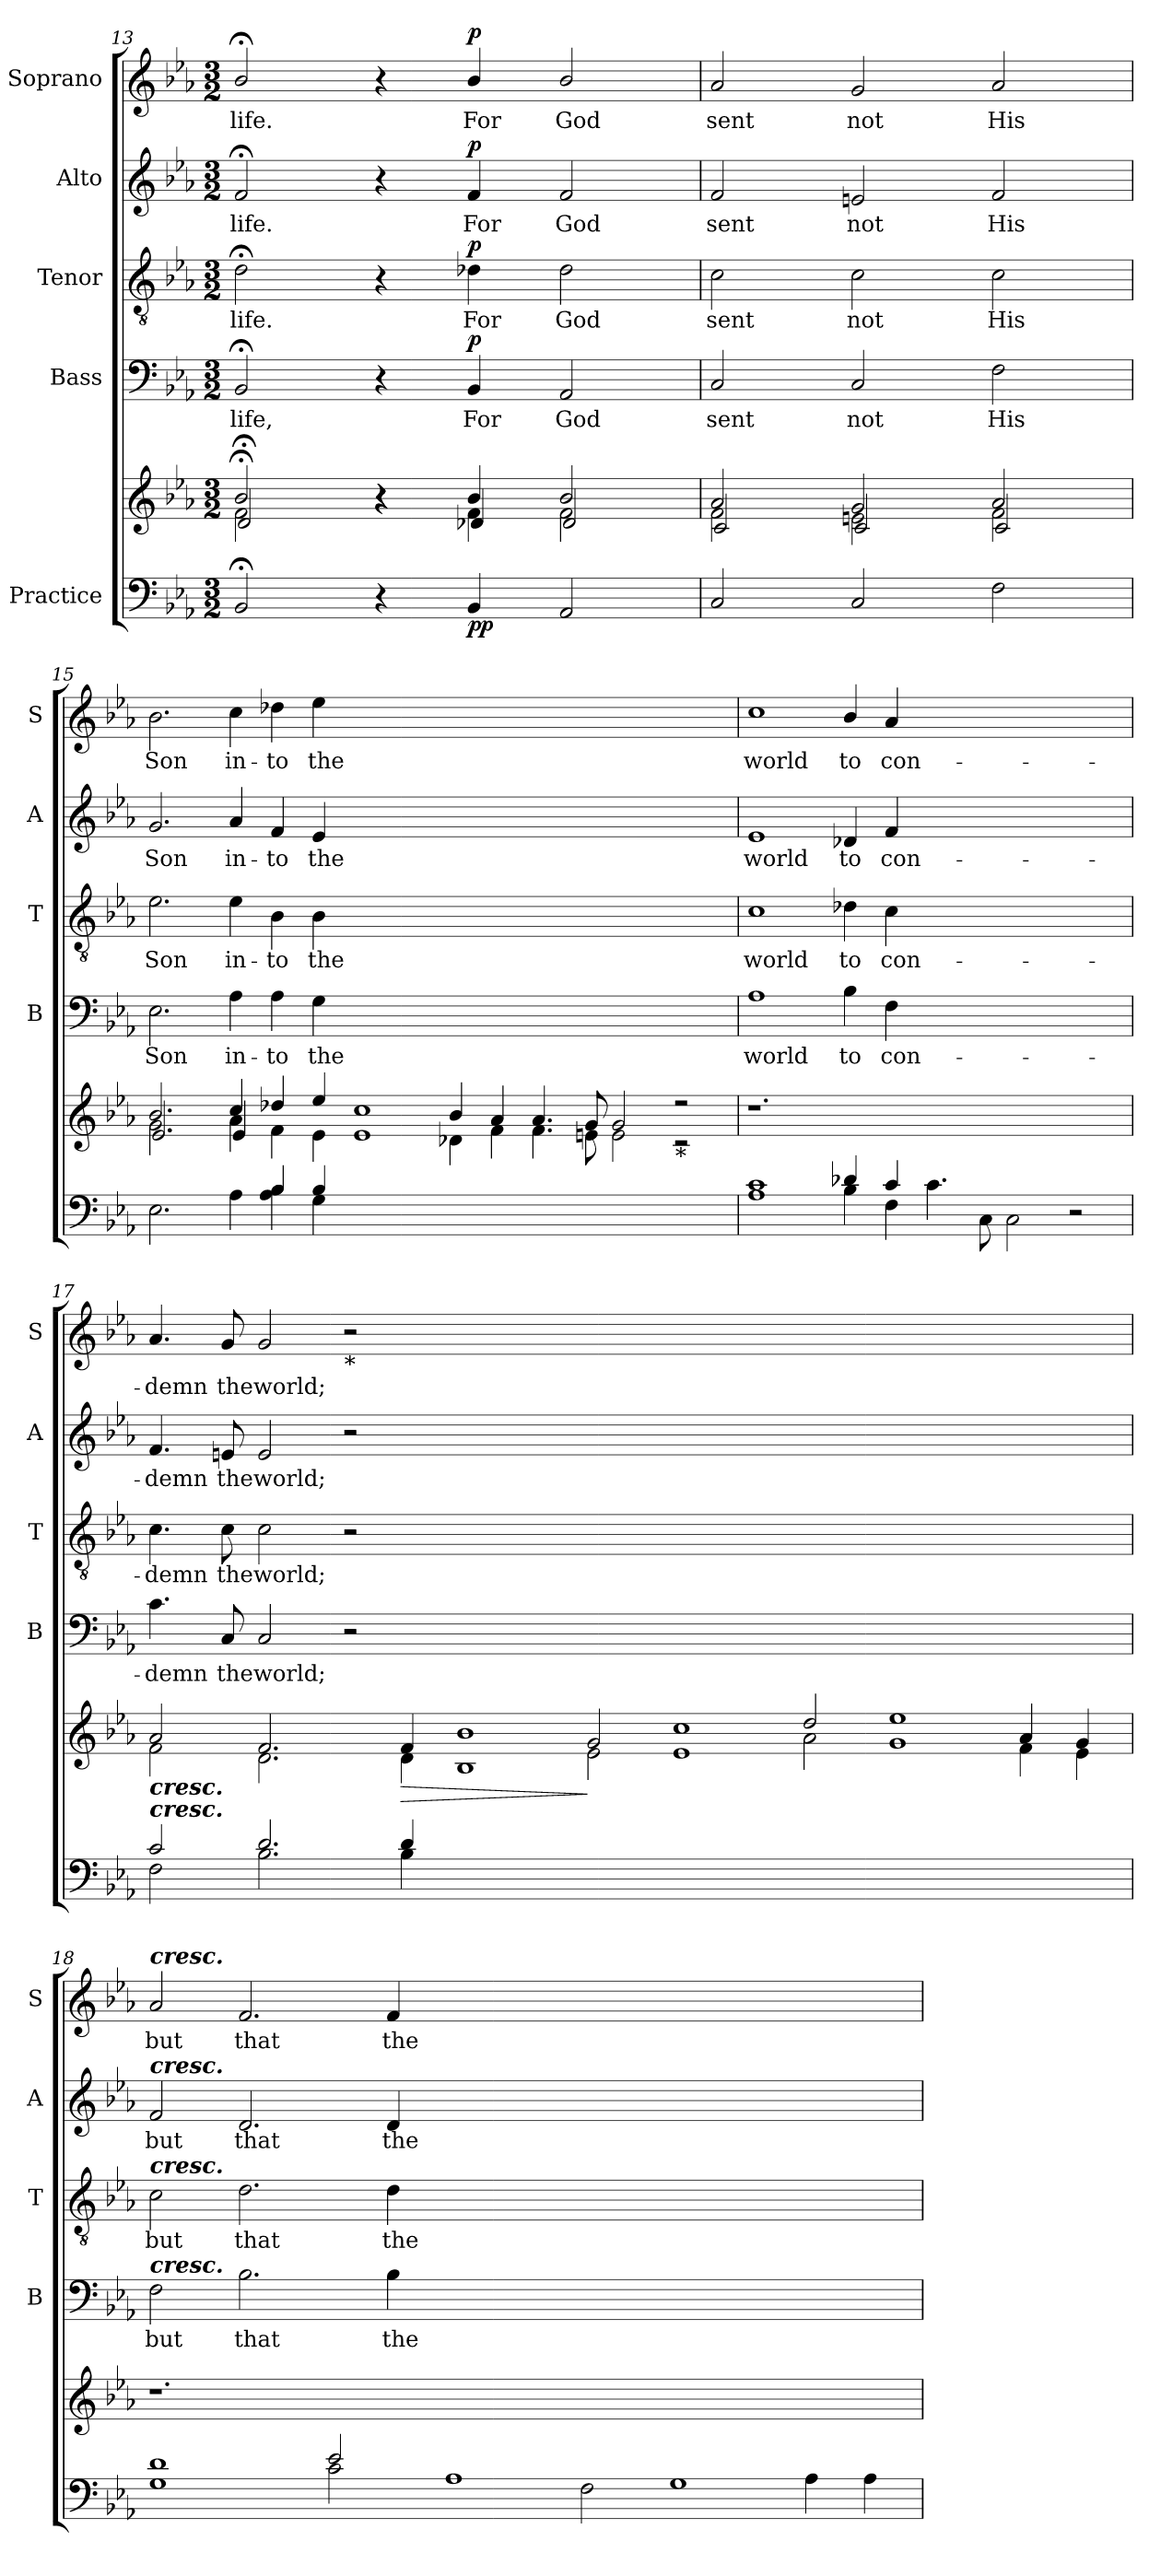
**kern	**kern	**dynam	**kern	**text	**dynam	**kern	**text	**dynam	**kern	**text	**dynam	**kern	**text	**dynam
*part5	*part5	*part5	*part4	*part4	*part4	*part3	*part3	*part3	*part2	*part2	*part2	*part1	*part1	*part1
*staff6	*staff5	*staff5/6	*staff4	*staff4	*staff4	*staff3	*staff3	*staff3	*staff2	*staff2	*staff2	*staff1	*staff1	*staff1
*I"Practice	*	*	*I"Bass	*	*	*I"Tenor	*	*	*I"Alto	*	*	*I"Soprano	*	*
*	*	*	*I'B	*	*	*I'T	*	*	*I'A	*	*	*I'S	*	*
*clefF4	*clefG2	*	*clefF4	*	*	*clefGv2	*	*	*clefG2	*	*	*clefG2	*	*
*k[b-e-a-]	*k[b-e-a-]	*	*k[b-e-a-]	*	*	*k[b-e-a-]	*	*	*k[b-e-a-]	*	*	*k[b-e-a-]	*	*
*E-:	*E-:	*	*E-:	*	*	*E-:	*	*	*E-:	*	*	*E-:	*	*
*M3/2	*M3/2	*	*M3/2	*	*	*M3/2	*	*	*M3/2	*	*	*M3/2	*	*
=13	=13	=13	=13	=13	=13	=13	=13	=13	=13	=13	=13	=13	=13	=13
*	*^	*	*	*	*	*	*	*	*	*	*	*	*	*
*	*	*^	*	*	*	*	*	*	*	*	*	*	*	*	*
!	!	!	!	!	!	!LO:LY:b	!	!	!LO:LY:b	!	!	!LO:LY:b	!	!	!LO:LY:b	!
2BB-;</	2b-;</	2f\	2d;/	.	2BB-;/	life,	.	2d;<\	life.	.	2f;/	life.	.	2b-;</	life.	.
4r	4r	4r	4r	.	4r	.	.	4r	.	.	4r	.	.	4r	.	.
!	!	!	!	!LO:DY:b=2	!	!LO:LY:b	!	!	!LO:LY:b	!	!	!LO:LY:b	!	!	!LO:LY:b	!
!	!	!	!	!LO:DY:n=1:b=2	!	!	!LO:DY:b	!	!	!LO:DY:b	!	!	!LO:DY:b	!	!	!LO:DY:b
4BB-/	4b-/	4f\	4d-X/	p p	4BB-/	For	p	4d-X\	For	p	4f/	For	p	4b-/	For	p
!	!	!	!	!	!	!LO:LY:b	!	!	!LO:LY:b	!	!	!LO:LY:b	!	!	!LO:LY:b	!
2AA-/	2b-/	2f\	2d-/	.	2AA-/	God	.	2d-\	God	.	2f/	God	.	2b-/	God	.
!!LO:PB:g=z
=14	=14	=14	=14	=14	=14	=14	=14	=14	=14	=14	=14	=14	=14	=14	=14	=14
!	!	!	!	!	!	!LO:LY:b	!	!	!LO:LY:b	!	!	!LO:LY:b	!	!	!LO:LY:b	!
2C/	2a-/	2f\	2c/	.	2C/	sent	.	2c\	sent	.	2f/	sent	.	2a-/	sent	.
!	!	!	!	!	!	!LO:LY:b	!	!	!LO:LY:b	!	!	!LO:LY:b	!	!	!LO:LY:b	!
2C/	2g/	2en\	2c/	.	2C/	not	.	2c\	not	.	2en/	not	.	2g/	not	.
!	!	!	!	!	!	!LO:LY:b	!	!	!LO:LY:b	!	!	!LO:LY:b	!	!	!LO:LY:b	!
2F\	2a-/	2f\	2c/	.	2F\	His	.	2c\	His	.	2f/	His	.	2a-/	His	.
=15	=15	=15	=15	=15	=15	=15	=15	=15	=15	=15	=15	=15	=15	=15	=15	=15
*^	*	*	*	*	*	*	*	*	*	*	*	*	*	*	*	*
!	!	!	!	!	!	!	!LO:LY:b	!	!	!LO:LY:b	!	!	!LO:LY:b	!	!	!LO:LY:b	!
1ryy	2.E-\	2.b-/	2.g\	2.e-/	.	2.E-\	Son	.	2.e-\	Son	.	2.g/	Son	.	2.b-\	Son	.
!	!	!	!	!	!	!	!LO:LY:b	!	!	!LO:LY:b	!	!	!LO:LY:b	!	!	!LO:LY:b	!
.	4A-\	4cc/	4a-\	4e-/	.	4A-\	in-	.	4e-\	in-	.	4a-/	in-	.	4cc\	in-	.
!	!	!	!	!	!	!	!LO:LY:b	!	!	!LO:LY:b	!	!	!LO:LY:b	!	!	!LO:LY:b	!
4B-/	4A-\ 4B-\	4dd-X/	4f\	2%7ryy	.	4A-\	-to	.	4B-\	-to	.	4f/	-to	.	4dd-X\	-to	.
!	!	!	!	!	!	!	!LO:LY:b	!	!	!LO:LY:b	!	!	!LO:LY:b	!	!	!LO:LY:b	!
4B-/	4G\	4ee-/	4e-\	.	.	4G\	the	.	4B-\	the	.	4e-/	the	.	4ee-\	the	.
0.ryy	0.ryy	1cc	1e-	.	.	0.ryy	.	.	0.ryy	.	.	0.ryy	.	.	0.ryy	.	.
.	.	4b-/	4d-X\	.	.	.	.	.	.	.	.	.	.	.	.	.	.
.	.	4a-/	4f\	.	.	.	.	.	.	.	.	.	.	.	.	.	.
.	.	4.a-/	4.f\	.	.	.	.	.	.	.	.	.	.	.	.	.	.
.	.	8g/	8en\	.	.	.	.	.	.	.	.	.	.	.	.	.	.
.	.	2g/	2e\	.	.	.	.	.	.	.	.	.	.	.	.	.	.
!	!	!LO:TX:b:t=*	!	!	!	!	!	!	!	!	!	!	!	!	!	!	!
.	.	2r	2r	.	.	.	.	.	.	.	.	.	.	.	.	.	.
*	*	*	*v	*v	*	*	*	*	*	*	*	*	*	*	*	*	*
=16	=16	=16	=16	=16	=16	=16	=16	=16	=16	=16	=16	=16	=16	=16	=16	=16
!	!	!	!	!	!	!LO:LY:b	!	!	!LO:LY:b	!	!	!LO:LY:b	!	!	!LO:LY:b	!
*	*	*v	*v	*	*	*	*	*	*	*	*	*	*	*	*	*
1c	1A-	1.r	.	1A-	world	.	1c	world	.	1e-	world	.	1cc	world	.
!	!	!	!	!	!LO:LY:b	!	!	!LO:LY:b	!	!	!LO:LY:b	!	!	!LO:LY:b	!
4d-X/	4B-\	.	.	4B-\	to	.	4d-X\	to	.	4d-X/	to	.	4b-/	to	.
!	!	!	!	!	!LO:LY:b	!	!	!LO:LY:b	!	!	!LO:LY:b	!	!	!LO:LY:b	!
4c/	4F\	.	.	4F\	con-	.	4c\	con-	.	4f/	con-	.	4a-/	con-	.
1.ryy	4.c\	1.ryy	.	1.ryy	.	.	1.ryy	.	.	1.ryy	.	.	1.ryy	.	.
.	8C\	.	.	.	.	.	.	.	.	.	.	.	.	.	.
.	2C\	.	.	.	.	.	.	.	.	.	.	.	.	.	.
.	2r	.	.	.	.	.	.	.	.	.	.	.	.	.	.
=17	=17	=17	=17	=17	=17	=17	=17	=17	=17	=17	=17	=17	=17	=17	=17
*	*	*^	*	*	*	*	*	*	*	*	*	*	*	*	*
!LO:TX:a:Bi:t=cresc.	!	!	!	!	!	!	!	!	!	!	!	!	!	!	!	!
!LO:TX:a:Bi:t=cresc.	!	!	!	!	!	!	!	!	!	!	!	!	!	!	!	!
!	!	!	!	!	!	!LO:LY:b	!	!	!LO:LY:b	!	!	!LO:LY:b	!	!	!LO:LY:b	!
2c/	2F\	2a-/	2f\	.	4.c\	-demn	.	4.c\	-demn	.	4.f/	-demn	.	4.a-/	-demn	.
!	!	!	!	!	!	!LO:LY:b	!	!	!LO:LY:b	!	!	!LO:LY:b	!	!	!LO:LY:b	!
.	.	.	.	.	8C/	the	.	8c\	the	.	8en/	the	.	8g/	the	.
!	!	!	!	!	!	!LO:LY:b	!	!	!LO:LY:b	!	!	!LO:LY:b	!	!	!LO:LY:b	!
2.d/	2.B-\	2.f/	2.d\	.	2C/	world;	.	2c\	world;	.	2e/	world;	.	2g/	world;	.
!	!	!	!	!	!	!	!	!	!	!	!	!	!	!LO:TX:b:t=*	!	!
.	.	.	.	.	2r	.	.	2r	.	.	2r	.	.	2r	.	.
!	!	!	!	!LO:HP:b	!	!	!	!	!	!	!	!	!	!	!	!
4d/	4B-\	4f/	4d\	>	.	.	.	.	.	.	.	.	.	.	.	.
00ryy	00ryy	1b-	1B-	.	00ryy	.	.	00ryy	.	.	00ryy	.	.	00ryy	.	.
.	.	2g/	2e-\	]	.	.	.	.	.	.	.	.	.	.	.	.
.	.	1cc	1e-	.	.	.	.	.	.	.	.	.	.	.	.	.
.	.	2dd/	2a-\	.	.	.	.	.	.	.	.	.	.	.	.	.
.	.	1ee-	1g	.	.	.	.	.	.	.	.	.	.	.	.	.
2ryy	2ryy	4a-/	4f\	.	2ryy	.	.	2ryy	.	.	2ryy	.	.	2ryy	.	.
.	.	4g/	4e-\	.	.	.	.	.	.	.	.	.	.	.	.	.
!!LO:LB:g=z
=18	=18	=18	=18	=18	=18	=18	=18	=18	=18	=18	=18	=18	=18	=18	=18	=18
!	!	!	!	!	!	!	!	!	!	!	!	!	!	!LO:TX:a:Bi:t=cresc.	!	!
!	!	!	!	!	!	!	!	!	!	!	!LO:TX:a:Bi:t=cresc.	!	!	!	!	!
!	!	!	!	!	!	!	!	!LO:TX:a:Bi:t=cresc.	!	!	!	!	!	!	!	!
!	!	!	!	!	!LO:TX:a:Bi:t=cresc.	!	!	!	!	!	!	!	!	!	!	!
!	!	!	!	!	!	!LO:LY:b	!	!	!LO:LY:b	!	!	!LO:LY:b	!	!	!LO:LY:b	!
*	*	*v	*v	*	*	*	*	*	*	*	*	*	*	*	*	*
1d	1G	1.r	.	2F\	but	.	2c\	but	.	2f/	but	.	2a-/	but	.
!	!	!	!	!	!LO:LY:b	!	!	!LO:LY:b	!	!	!LO:LY:b	!	!	!LO:LY:b	!
.	.	.	.	2.B-\	that	.	2.d\	that	.	2.d/	that	.	2.f/	that	.
2e-/	2c\	.	.	.	.	.	.	.	.	.	.	.	.	.	.
!	!	!	!	!	!LO:LY:b	!	!	!LO:LY:b	!	!	!LO:LY:b	!	!	!LO:LY:b	!
.	.	.	.	4B-\	the	.	4d\	the	.	4d/	the	.	4f/	the	.
0.ryy	1A-	0.ryy	.	0.ryy	.	.	0.ryy	.	.	0.ryy	.	.	0.ryy	.	.
.	2F\	.	.	.	.	.	.	.	.	.	.	.	.	.	.
.	1G	.	.	.	.	.	.	.	.	.	.	.	.	.	.
.	4A-\	.	.	.	.	.	.	.	.	.	.	.	.	.	.
.	4A-\	.	.	.	.	.	.	.	.	.	.	.	.	.	.
*v	*v	*	*	*	*	*	*	*	*	*	*	*	*	*	*
=	=	=	=	=	=	=	=	=	=	=	=	=	=	=
*-	*-	*-	*-	*-	*-	*-	*-	*-	*-	*-	*-	*-	*-	*-
